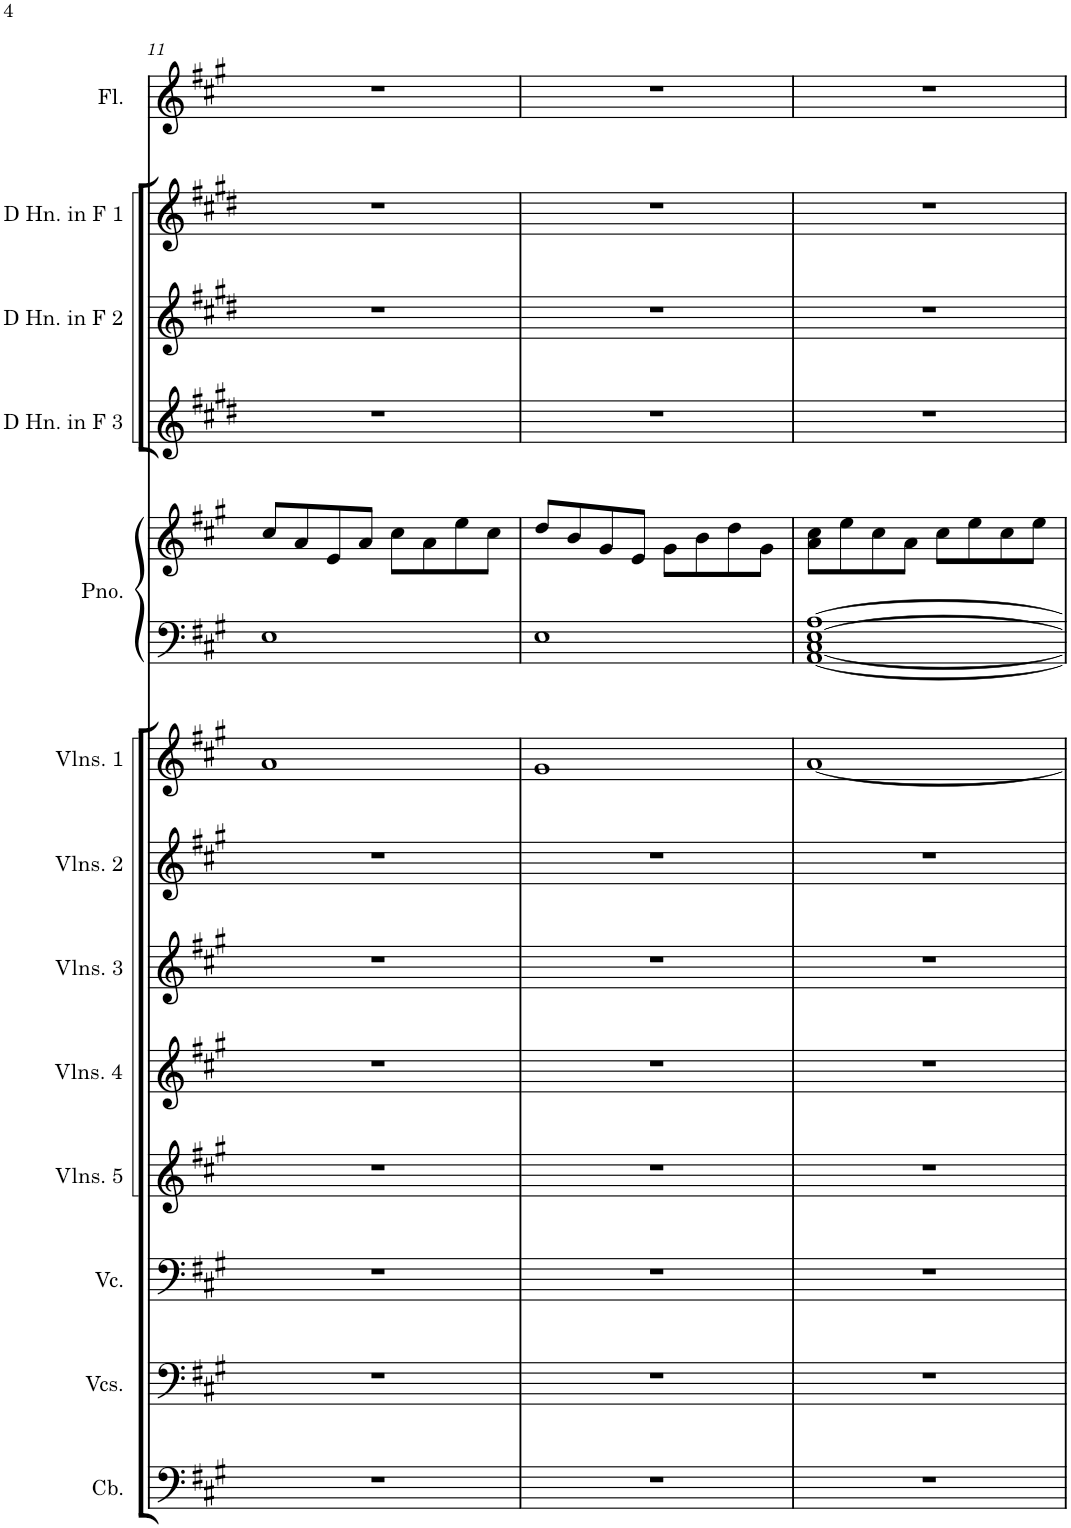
**kern	**kern	**kern	**kern	**kern	**kern	**kern	**kern	**kern	**kern	**kern	**kern	**kern	**kern
*part13	*part12	*part11	*part10	*part9	*part8	*part7	*part6	*part5	*part5	*part4	*part3	*part2	*part1
*staff14	*staff13	*staff12	*staff11	*staff10	*staff9	*staff8	*staff7	*staff6	*staff5	*staff4	*staff3	*staff2	*staff1
*I"Contrabass	*I"Violoncellos	*I"Violoncello	*I"Violins 5	*I"Violins 4	*I"Violins 3	*I"Violins 2	*I"Violins 1	*I"Piano	*	*I"Horn in F 3	*I"Horn in F 2	*I"Horn in F 1	*I"Flute
*I'Cb.	*I'Vcs.	*I'Vc.	*I'Vlns. 5	*I'Vlns. 4	*I'Vlns. 3	*I'Vlns. 2	*I'Vlns. 1	*I'Pno.	*	*	*	*	*I'Fl.
!!LO:PB:g=z
*clefF4	*clefF4	*clefF4	*clefG2	*clefG2	*clefG2	*clefG2	*clefG2	*clefF4	*clefG2	*clefG2	*clefG2	*clefG2	*clefG2
*Trd7c12	*	*	*	*	*	*	*	*	*	*Trd4c7	*Trd4c7	*Trd4c7	*
*k[f#c#g#]	*k[f#c#g#]	*k[f#c#g#]	*k[f#c#g#]	*k[f#c#g#]	*k[f#c#g#]	*k[f#c#g#]	*k[f#c#g#]	*k[f#c#g#]	*k[f#c#g#]	*k[f#c#g#d#]	*k[f#c#g#d#]	*k[f#c#g#d#]	*k[f#c#g#]
*M4/4	*M4/4	*M4/4	*M4/4	*M4/4	*M4/4	*M4/4	*M4/4	*M4/4	*M4/4	*M4/4	*M4/4	*M4/4	*M4/4
=11	=11	=11	=11	=11	=11	=11	=11	=11	=11	=11	=11	=11	=11
1r	1r	1r	1r	1r	1r	1r	1a	1E	8cc#/L	1r	1r	1r	1r
.	.	.	.	.	.	.	.	.	8a/	.	.	.	.
.	.	.	.	.	.	.	.	.	8e/	.	.	.	.
.	.	.	.	.	.	.	.	.	8a/J	.	.	.	.
.	.	.	.	.	.	.	.	.	8cc#\L	.	.	.	.
.	.	.	.	.	.	.	.	.	8a\	.	.	.	.
.	.	.	.	.	.	.	.	.	8ee\	.	.	.	.
.	.	.	.	.	.	.	.	.	8cc#\J	.	.	.	.
=12	=12	=12	=12	=12	=12	=12	=12	=12	=12	=12	=12	=12	=12
1r	1r	1r	1r	1r	1r	1r	1g#	1E	8dd/L	1r	1r	1r	1r
.	.	.	.	.	.	.	.	.	8b/	.	.	.	.
.	.	.	.	.	.	.	.	.	8g#/	.	.	.	.
.	.	.	.	.	.	.	.	.	8e/J	.	.	.	.
.	.	.	.	.	.	.	.	.	8g#\L	.	.	.	.
.	.	.	.	.	.	.	.	.	8b\	.	.	.	.
.	.	.	.	.	.	.	.	.	8dd\	.	.	.	.
.	.	.	.	.	.	.	.	.	8g#\J	.	.	.	.
=13	=13	=13	=13	=13	=13	=13	=13	=13	=13	=13	=13	=13	=13
1r	1r	1r	1r	1r	1r	1r	[1a	[1AA [1C# [1E [1A	8a\ 8cc#\L	1r	1r	1r	1r
.	.	.	.	.	.	.	.	.	8ee\	.	.	.	.
.	.	.	.	.	.	.	.	.	8cc#\	.	.	.	.
.	.	.	.	.	.	.	.	.	8a\J	.	.	.	.
.	.	.	.	.	.	.	.	.	8cc#\L	.	.	.	.
.	.	.	.	.	.	.	.	.	8ee\	.	.	.	.
.	.	.	.	.	.	.	.	.	8cc#\	.	.	.	.
.	.	.	.	.	.	.	.	.	8ee\J	.	.	.	.
=	=	=	=	=	=	=	=	=	=	=	=	=	=
*-	*-	*-	*-	*-	*-	*-	*-	*-	*-	*-	*-	*-	*-
